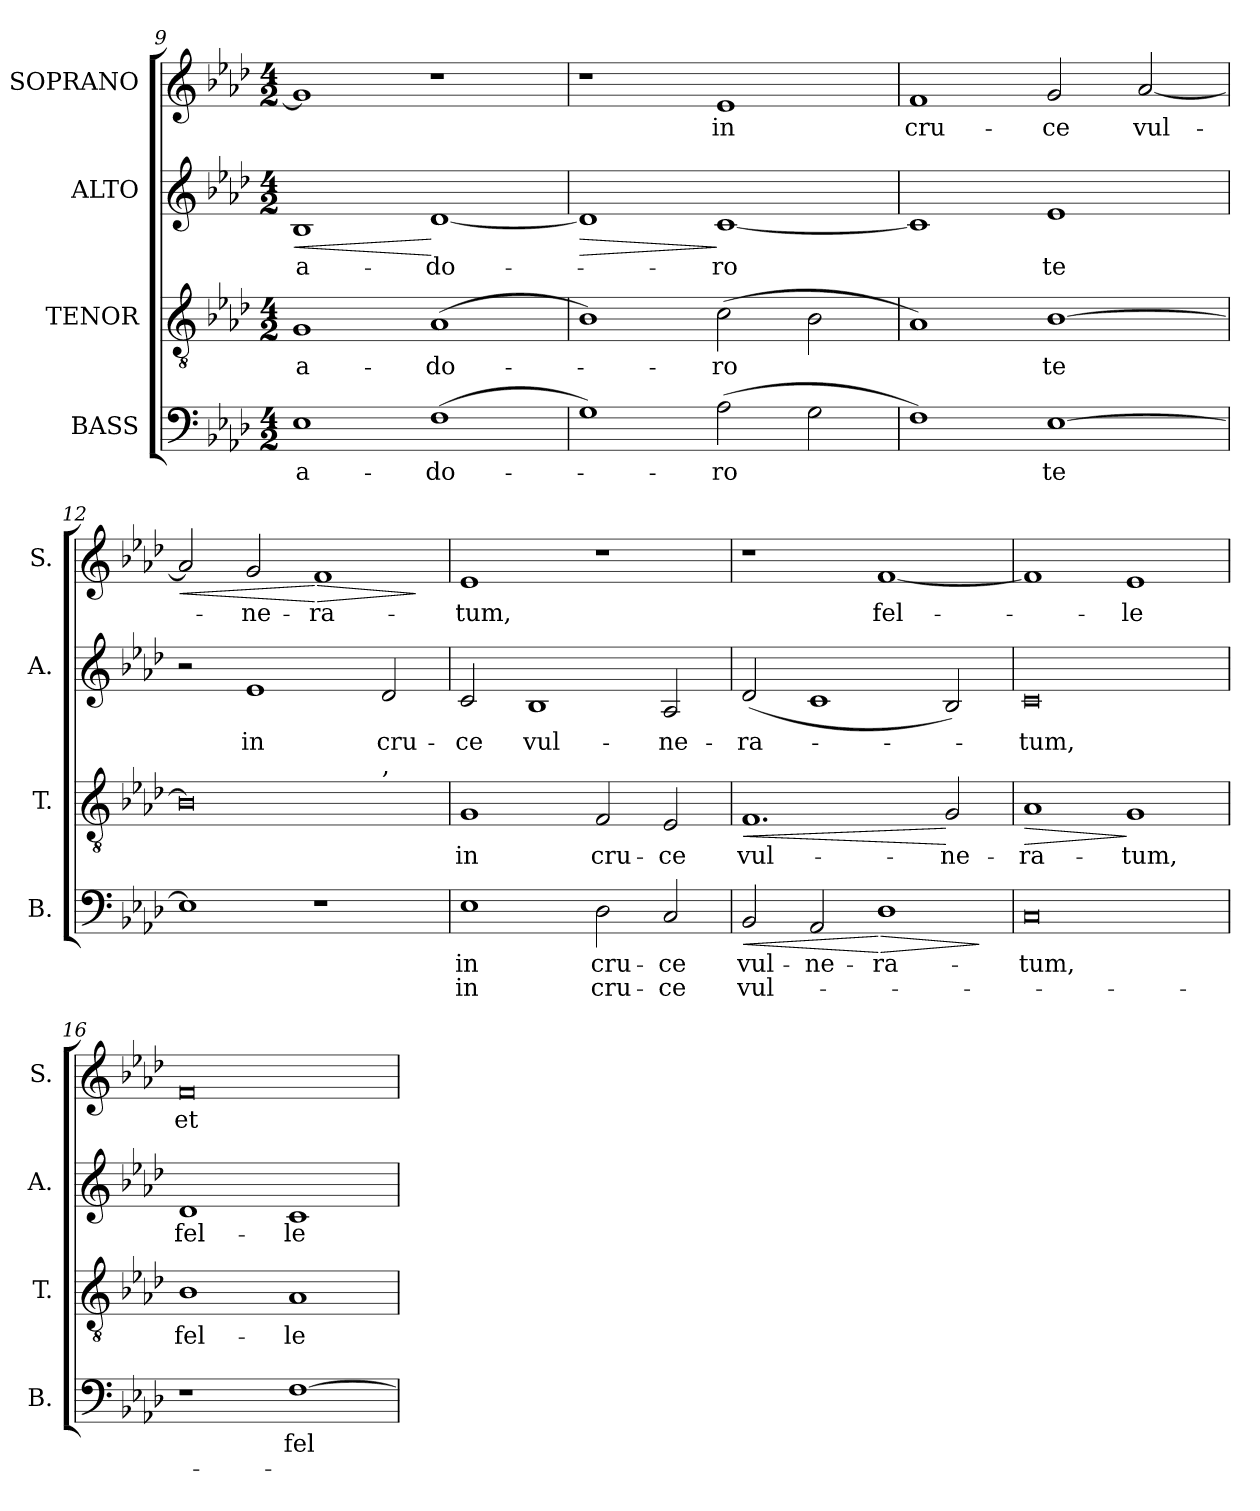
**kern	**text	**text	**dynam	**kern	**text	**dynam	**kern	**text	**dynam	**kern	**text	**dynam
*part4	*part4	*part4	*part4	*part3	*part3	*part3	*part2	*part2	*part2	*part1	*part1	*part1
*staff4	*staff4	*staff4	*staff4	*staff3	*staff3	*staff3	*staff2	*staff2	*staff2	*staff1	*staff1	*staff1
*I"BASS	*	*	*	*I"TENOR	*	*	*I"ALTO	*	*	*I"SOPRANO	*	*
*I'B.	*	*	*	*I'T.	*	*	*I'A.	*	*	*I'S.	*	*
*clefF4	*	*	*	*clefGv2	*	*	*clefG2	*	*	*clefG2	*	*
*	*	*	*	*ITrd7c12	*	*	*	*	*	*	*	*
*k[b-e-a-d-]	*	*	*	*k[b-e-a-d-]	*	*	*k[b-e-a-d-]	*	*	*k[b-e-a-d-]	*	*
*A-:	*	*	*	*A-:	*	*	*A-:	*	*	*A-:	*	*
*M4/2	*	*	*	*M4/2	*	*	*M4/2	*	*	*M4/2	*	*
=9	=9	=9	=9	=9	=9	=9	=9	=9	=9	=9	=9	=9
!	!LO:LY:b:color=#000000	!	!	!	!	!	!	!	!	!	!	!
!	!	!	!	!	!LO:LY:b:color=#000000	!	!	!	!	!	!	!
!	!	!	!	!	!	!	!	!LO:LY:b:color=#000000	!LO:HP:b	!	!	!
1E-i	a-	.	.	1GGi	a-	.	1B-i	a-	<	1gi]	.	.
!	!LO:LY:b:color=#000000	!	!	!	!	!	!	!	!	!	!	!
!	!	!	!	!	!LO:LY:b:color=#000000	!	!	!	!	!	!	!
!	!	!	!	!	!	!	!	!LO:LY:b:color=#000000	!	!	!	!
(1Fi	-do-	.	.	(1AA-i	-do-	.	[1d-i	-do-	[	1r	.	.
=10	=10	=10	=10	=10	=10	=10	=10	=10	=10	=10	=10	=10
!	!	!	!	!	!	!	!	!	!LO:HP:b	!	!	!
1Gi)	.	.	.	1BB-i)	.	.	1d-i]	.	>	1r	.	.
!	!LO:LY:b:color=#000000	!	!	!	!	!	!	!	!	!	!	!
!	!	!	!	!	!LO:LY:b:color=#000000	!	!	!	!	!	!	!
!	!	!	!	!	!	!	!	!LO:LY:b:color=#000000	!	!	!	!
!	!	!	!	!	!	!	!	!	!	!	!LO:LY:b:color=#000000	!
(2A-i\	-ro	.	.	(2Ci\	-ro	.	[1ci	-ro	]	1e-i	in	.
2Gi\	.	.	.	2BB-i\	.	.	.	.	.	.	.	.
!!LO:LB:g=z
=11	=11	=11	=11	=11	=11	=11	=11	=11	=11	=11	=11	=11
!	!	!	!	!	!	!	!	!	!	!	!LO:LY:b:color=#000000	!
1Fi)	.	.	.	1AA-i)	.	.	1ci]	.	.	1fi	cru-	.
!	!LO:LY:b:color=#000000	!	!	!	!	!	!	!	!	!	!	!
!	!	!	!	!	!LO:LY:b:color=#000000	!	!	!	!	!	!	!
!	!	!	!	!	!	!	!	!LO:LY:b:color=#000000	!	!	!	!
!	!	!	!	!	!	!	!	!	!	!	!LO:LY:b:color=#000000	!
[1E-i	te	.	.	[1BB-i	te	.	1e-i	te	.	2gi/	-ce	.
!	!	!	!	!	!	!	!	!	!	!	!LO:LY:b:color=#000000	!
.	.	.	.	.	.	.	.	.	.	[2a-i/	vul-	.
=12	=12	=12	=12	=12	=12	=12	=12	=12	=12	=12	=12	=12
!	!	!	!	!	!	!	!	!	!	!	!	!LO:HP:b
*	*	*	*	*^	*	*	*	*	*	*	*	*
1E-i]	.	.	.	0BB-i]	1.ryy	.	.	2r	.	.	2a-i/]	.	<
!	!	!	!	!	!	!	!	!	!LO:LY:b:color=#000000	!	!	!	!
!	!	!	!	!	!	!	!	!	!	!	!	!LO:LY:b:color=#000000	!
.	.	.	.	.	.	.	.	1e-i	in	.	2gi/	-ne-	.
!	!	!	!	!	!	!	!	!	!	!	!	!LO:LY:b:color=#000000	!LO:HP:n=1:b
1r	.	.	.	.	.	.	.	.	.	.	1fi	-ra-	[ >
!	!	!	!	!	!LO:TX:a:t=,	!	!	!	!	!	!	!	!
!	!	!	!	!	!	!	!	!	!LO:LY:b:color=#000000	!	!	!	!
.	.	.	.	.	2ryy	.	.	2d-i/	cru-	.	.	.	.
.	.	.	.	.	.	.	.	.	.	.	.	.	]
*	*	*	*	*v	*v	*	*	*	*	*	*	*	*
=13	=13	=13	=13	=13	=13	=13	=13	=13	=13	=13	=13	=13
*	*	*	*	*^	*	*	*	*	*	*	*	*
!	!LO:LY:b:color=#000000	!LO:LY:b:color=#000000	!	!	!	!	!	!	!	!	!	!	!
*	*	*	*	*v	*v	*	*	*	*	*	*	*	*
*	*	*	*	*^	*	*	*	*	*	*	*	*
!	!	!	!	!	!	!LO:LY:b:color=#000000	!	!	!	!	!	!	!
*	*	*	*	*v	*v	*	*	*	*	*	*	*	*
*	*	*	*	*^	*	*	*	*	*	*	*	*
!	!	!	!	!	!	!	!	!	!LO:LY:b:color=#000000	!	!	!	!
*	*	*	*	*v	*v	*	*	*	*	*	*	*	*
*	*	*	*	*^	*	*	*	*	*	*	*	*
!	!	!	!	!	!	!	!	!	!	!	!	!LO:LY:b:color=#000000	!
*	*	*	*	*v	*v	*	*	*	*	*	*	*	*
1E-i	in	in	.	1GGi	in	.	2ci/	-ce	.	1e-i	-tum,	.
!	!	!	!	!	!	!	!	!LO:LY:b:color=#000000	!	!	!	!
.	.	.	.	.	.	.	1B-i	vul-	.	.	.	.
!	!LO:LY:b:color=#000000	!LO:LY:b:color=#000000	!	!	!	!	!	!	!	!	!	!
!	!	!	!	!	!LO:LY:b:color=#000000	!	!	!	!	!	!	!
2D-i\	cru-	-cru-	.	2FFi/	cru-	.	.	.	.	1r	.	.
!	!LO:LY:b:color=#000000	!LO:LY:b:color=#000000	!	!	!	!	!	!	!	!	!	!
!	!	!	!	!	!LO:LY:b:color=#000000	!	!	!	!	!	!	!
!	!	!	!	!	!	!	!	!LO:LY:b:color=#000000	!	!	!	!
2Ci/	-ce	ce	.	2EE-i/	-ce	.	2A-i/	-ne-	.	.	.	.
=14	=14	=14	=14	=14	=14	=14	=14	=14	=14	=14	=14	=14
!	!LO:LY:b:color=#000000	!LO:LY:b:color=#000000	!LO:HP:b	!	!	!	!	!	!	!	!	!
!	!	!	!	!	!LO:LY:b:color=#000000	!LO:HP:b	!	!	!	!	!	!
!	!	!	!	!	!	!	!	!LO:LY:b:color=#000000	!	!	!	!
2BB-i/	vul-	-vul-	<	1.FFi	vul-	<	(2d-i/	-ra-	.	1r	.	.
!	!LO:LY:b:color=#000000	!	!	!	!	!	!	!	!	!	!	!
2AA-i/	-ne-	.	.	.	.	.	1ci	.	.	.	.	.
!	!LO:LY:b:color=#000000	!	!LO:HP:n=1:b	!	!	!	!	!	!	!	!	!
!	!	!	!	!	!	!	!	!	!	!	!LO:LY:b:color=#000000	!
1D-i	-ra-	.	[ >	.	.	.	.	.	.	[1fi	fel-	.
!	!	!	!	!	!LO:LY:b:color=#000000	!	!	!	!	!	!	!
.	.	.	.	2GGi/	-ne-	[	2B-i/)	.	.	.	.	.
.	.	.	]	.	.	.	.	.	.	.	.	.
=15	=15	=15	=15	=15	=15	=15	=15	=15	=15	=15	=15	=15
!	!LO:LY:b:color=#000000	!	!	!	!	!	!	!	!	!	!	!
!	!	!	!	!	!LO:LY:b:color=#000000	!LO:HP:b	!	!	!	!	!	!
!	!	!	!	!	!	!	!	!LO:LY:b:color=#000000	!	!	!	!
0Ci	-tum,	.	.	1AA-i	-ra-	>	0ci	-tum,	.	1fi]	.	.
!	!	!	!	!	!LO:LY:b:color=#000000	!	!	!	!	!	!	!
!	!	!	!	!	!	!	!	!	!	!	!LO:LY:b:color=#000000	!
.	.	.	.	1GGi	-tum,	]	.	.	.	1e-i	-le	.
=16	=16	=16	=16	=16	=16	=16	=16	=16	=16	=16	=16	=16
!	!	!	!	!	!LO:LY:b:color=#000000	!	!	!	!	!	!	!
!	!	!	!	!	!	!	!	!LO:LY:b:color=#000000	!	!	!	!
!	!	!	!	!	!	!	!	!	!	!	!LO:LY:b:color=#000000	!
1r	.	.	.	1BB-i	fel-	.	1d-i	fel-	.	0fi	et	.
!	!LO:LY:b:color=#000000	!	!	!	!	!	!	!	!	!	!	!
!	!	!	!	!	!LO:LY:b:color=#000000	!	!	!	!	!	!	!
!	!	!	!	!	!	!	!	!LO:LY:b:color=#000000	!	!	!	!
[1Fi	fel-	.	.	1AA-i	-le	.	1ci	-le	.	.	.	.
=	=	=	=	=	=	=	=	=	=	=	=	=
*-	*-	*-	*-	*-	*-	*-	*-	*-	*-	*-	*-	*-
